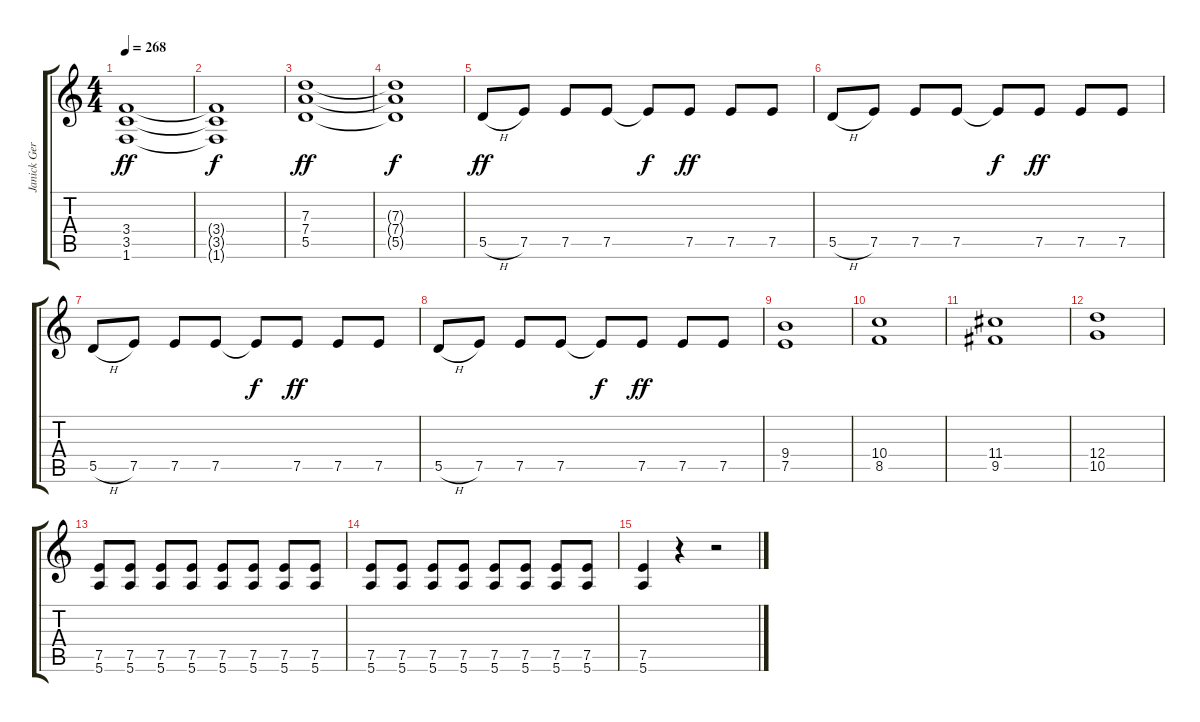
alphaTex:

\track ("Janick Gers" "Janick Ger") {instrument overdrivenguitar}
\staff {score tabs}
\tuning (E4 B3 G3 D3 A2 E2) {hide}
\ts (4 4)
\tempo 268
\clef g2
\ks c
(3.4 3.5 1.6).1{dy ff} |
(3.4{t} 3.5{t} 1.6{t}).1{dy f} |
(7.3 7.4 5.5).1{dy ff} |
(7.3{t} 7.4{t} 5.5{t}).1{dy f} |
5.5{h}.8{dy ff} 7.5.8 7.5.8 7.5.8 7.5{t}.8{dy f} 7.5.8{dy ff} 7.5.8 7.5.8 |
5.5{h}.8 7.5.8 7.5.8 7.5.8 7.5{t}.8{dy f} 7.5.8{dy ff} 7.5.8 7.5.8 |
5.5{h}.8 7.5.8 7.5.8 7.5.8 7.5{t}.8{dy f} 7.5.8{dy ff} 7.5.8 7.5.8 |
5.5{h}.8 7.5.8 7.5.8 7.5.8 7.5{t}.8{dy f} 7.5.8{dy ff} 7.5.8 7.5.8 |
(9.4 7.5).1 |
(10.4 8.5).1 |
(11.4 9.5).1 |
(12.4 10.5).1 |
(7.5 5.6).8 (7.5 5.6).8 (7.5 5.6).8 (7.5 5.6).8 (7.5 5.6).8 (7.5 5.6).8 (7.5 5.6).8 (7.5 5.6).8 |
(7.5 5.6).8 (7.5 5.6).8 (7.5 5.6).8 (7.5 5.6).8 (7.5 5.6).8 (7.5 5.6).8 (7.5 5.6).8 (7.5 5.6).8 |
(7.5 5.6).4 r.4 r.2
